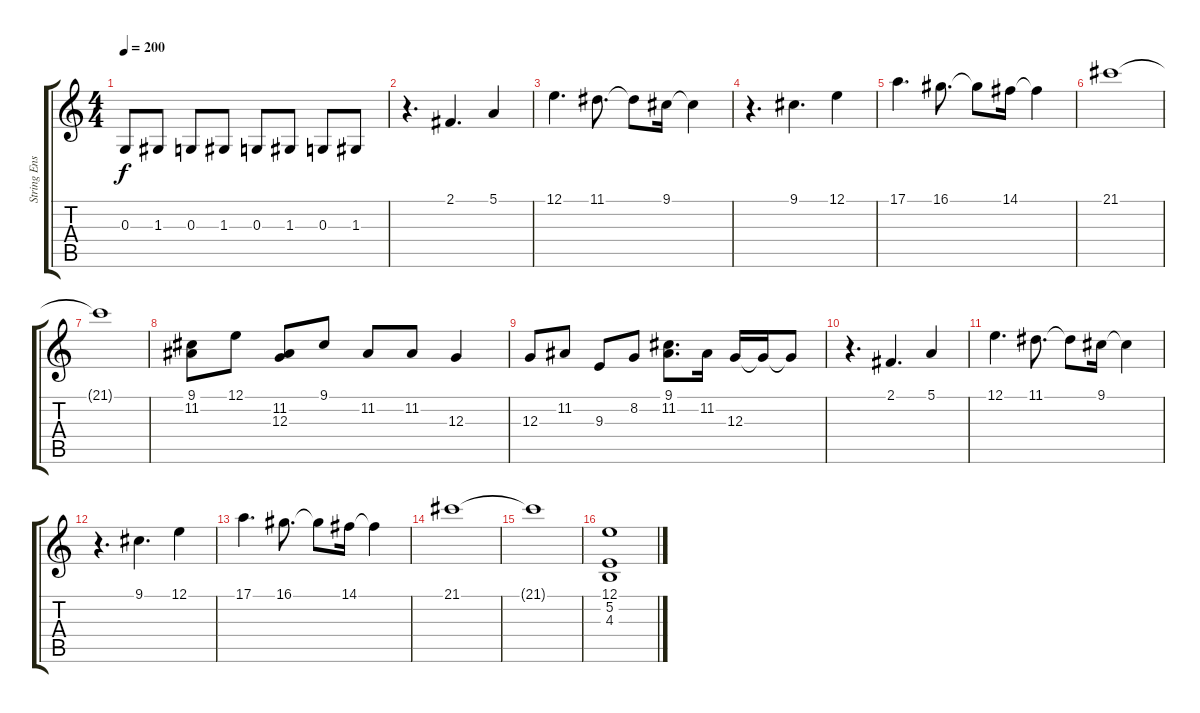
\track ("String Ensemble I" "String Ens") {instrument stringensemble1}
\staff {score tabs}
\tuning (E4 B3 G3 D3 A2 E2) {hide}
\ts (4 4)
\tempo 200
\clef g2
\ks c
0.3.8{dy f} 1.3.8 0.3.8 1.3.8 0.3.8 1.3.8 0.3.8 1.3.8 |
r.4{d} 2.1.4{d} 5.1.4 |
12.1.4{d} 11.1.8{d} 11.1{t}.8 9.1.16 9.1{t}.4 |
r.4{d} 9.1.4{d} 12.1.4 |
17.1.4{d} 16.1.8{d} 16.1{t}.8 14.1.16 14.1{t}.4 |
21.1.1 |
21.1{t}.1 |
(9.1 11.2).8 12.1.8 (11.2 12.3).8 9.1.8 11.2.8 11.2.8 12.3.4 |
12.3.8 11.2.8 9.3.8 8.2.8 (9.1 11.2).8{d} 11.2.16 12.3.16 12.3{t}.16 12.3{t}.8 |
r.4{d} 2.1.4{d} 5.1.4 |
12.1.4{d} 11.1.8{d} 11.1{t}.8 9.1.16 9.1{t}.4 |
r.4{d} 9.1.4{d} 12.1.4 |
17.1.4{d} 16.1.8{d} 16.1{t}.8 14.1.16 14.1{t}.4 |
21.1.1 |
21.1{t}.1 |
(12.1 5.2 4.3).1
